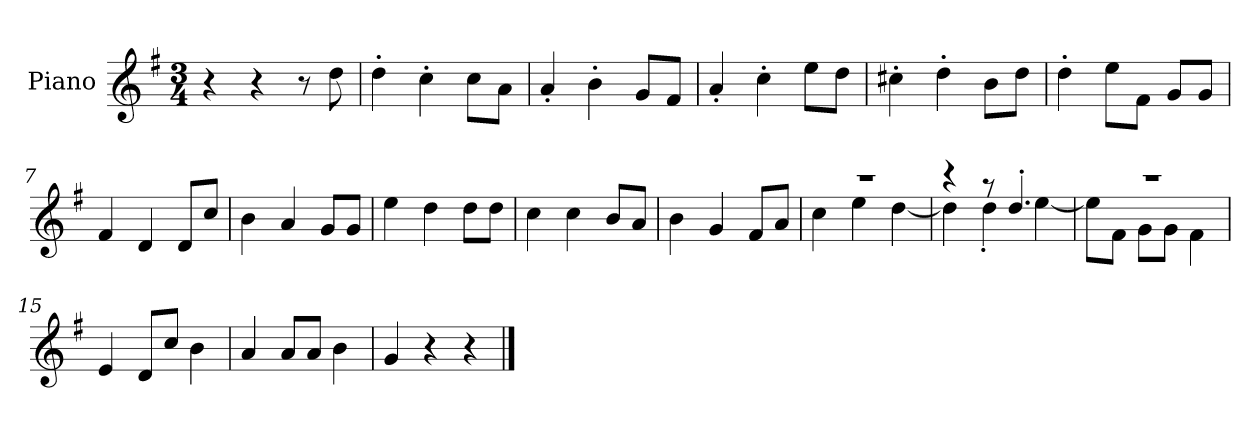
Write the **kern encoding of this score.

**kern
*part1
*staff1
*I"Piano
*I'P-no
*clefG2
*k[f#]
*M3/4
*MM179
=1
4r
4r
8r
8dd\
=2
4dd'\
4cc'\
8cc\L
8a\J
=3
4a'/
4b'\
8g/L
8f#/J
=4
4a'/
4cc'\
8ee\L
8dd\J
=5
4cc#X'\
4dd'\
8b\L
8dd\J
=6
4dd'\
8ee\L
8f#\J
8g/L
8g/J
=7
4f#/
4d/
8d/L
8cc/J
=8
4b\
4a/
8g/L
8g/J
!!LO:LB:g=z
=9
4ee\
4dd\
8dd\L
8dd\J
=10
4cc\
4cc\
8b/L
8a/J
=11
4b\
4g/
8f#/L
8a/J
=12
*^
2.r	4cc\
.	4ee\
.	[4dd\
=13	=13
4r	4dd\]
8r	4dd'\
4.dd'/	.
.	[4ee\
=14	=14
2.r	8ee\L]
.	8f#\J
.	8g\L
.	8g\J
.	4f#\
*v	*v
=15
4e/
8d/L
8cc/J
4b\
=16
4a/
8a/L
8a/J
4b\
=17
4g/
4r
4r
==
*-
